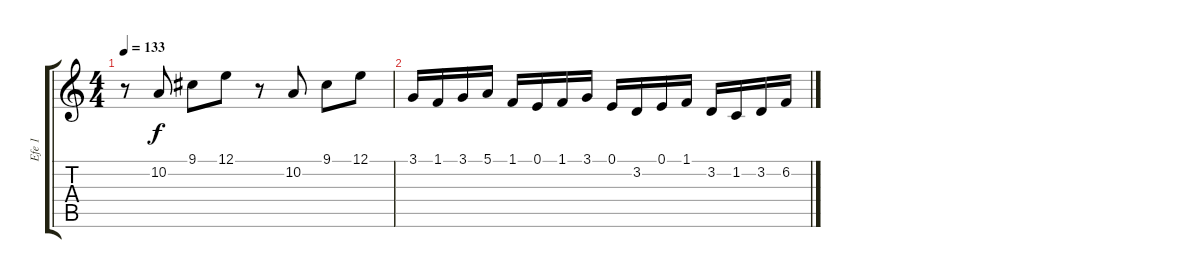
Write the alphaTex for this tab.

\track ("Efe 1" "Efe 1") {instrument pizzicatostrings}
\staff {score tabs}
\tuning (E4 B3 G3 D3 A2 E2) {hide}
\ts (4 4)
\tempo 133
\clef g2
\ks c
r.8{dy f} 10.2.8 9.1.8 12.1.8 r.8 10.2.8 9.1.8 12.1.8 |
3.1.16{volume 16 instrument violin} 1.1.16 3.1.16 5.1.16 1.1.16 0.1.16 1.1.16 3.1.16 0.1.16 3.2.16 0.1.16 1.1.16 3.2.16 1.2.16 3.2.16 6.2.16
